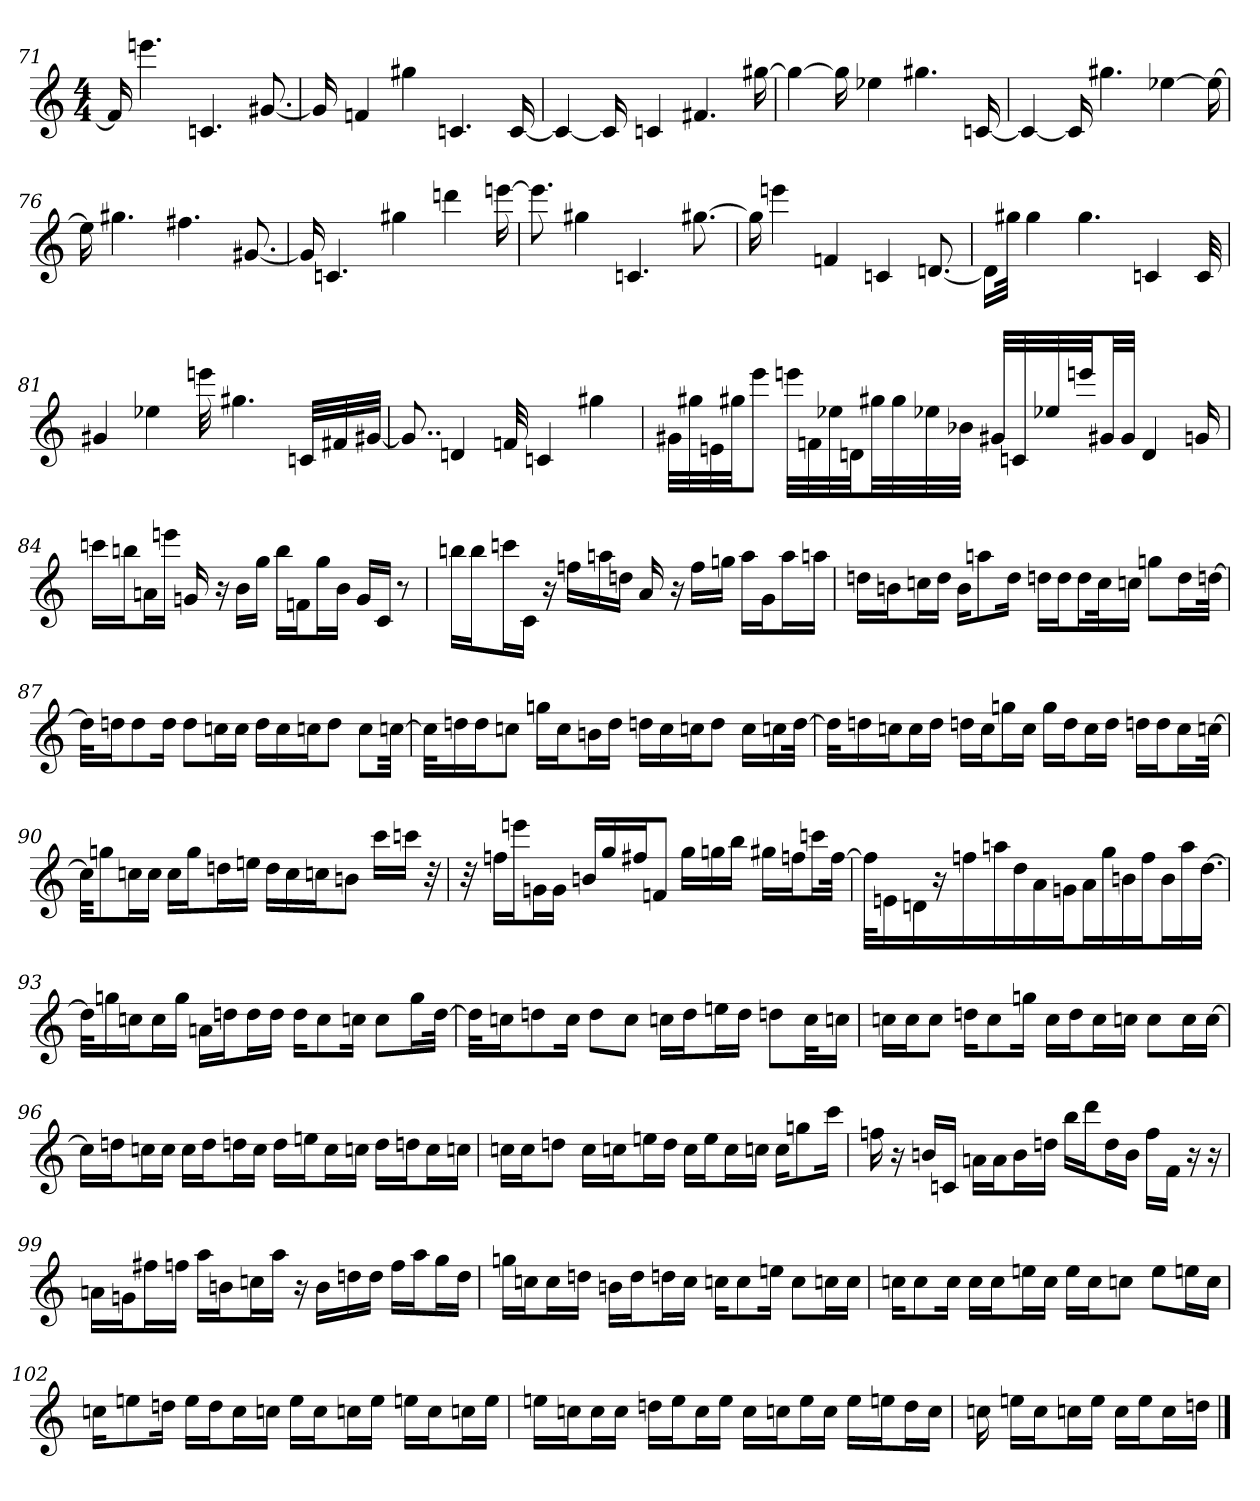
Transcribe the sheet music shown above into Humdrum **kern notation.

**kern
*part1
*staff1
*clefG2
*M4/4
=71
16f]
4.eeen
4.cn
[8.g#X
=72
16g#]
4fn
4gg#X
4.cn
[16c
=73
4c_
16c]
4cn
4.f#X
[16gg#X
=74
4gg#_
16gg#]
4ee-X
4.gg#X
[16cn
=75
4c_
16c]
4.gg#X
[4ee-X
16ee-_
=76
16ee-]
4.gg#X
4.ff#X
[8.g#X
=77
16g#]
4.cn
4gg#X
4dddn
[16eeen
=78
8.eee]
4gg#X
4.cn
[8.gg#X
=79
16gg#]
4eeen
4fn
4cn
[8.dn
=80
16d\LL]
32gg#X\JJk
4gg#
4.gg#
4cn
32c
=81
4g#X
4ee-X
32eeen
4.gg#X
32cn/LLL
32f#X/
[32g#X/JJJ
=82
8..g#]
4dn
32fn
4cn
4gg#X
=83
32g#X\LLL
32gg#X\
32en\
32gg#X\JJ
8eee\J
32eeen\LLL
32fn\
32ee-X\
32dn\JJ
32gg#X\LL
32gg#\
32ee-X\
32b-X\JJJ
32g#X/LLL
32cn/
32ee-X/
32eeen/JJ
32g#X/LL
32g#/JJJ
4d
16gn
=84
16cccn\LL
16bbn\J
16an\L
16eeen\JJ
16gn
16r
16b\LL
16gg\JJ
16bb\LL
16fn\J
16gg\L
16b\JJ
16g/LL
16c/JJ
8r
=85
16bbn\LL
16bb\J
16cccn\L
16c\JJ
16r
16ffn\LL
16aan\
16ddn\JJ
16a
16r
16ff\LL
16ggn\JJ
16aa\LL
16g\J
16aa\L
16aan\JJ
=86
16ddn\LL
16bn\J
16ccn\L
16dd\JJ
16b\KL
8aan\
16dd\Jk
16ddn\LL
16dd\J
16dd\L
32cc\K
16ccn\JJ
8ggn\L
16dd\L
[32ddn\JJk
=87
32dd\KLL]
16ddn\J
8dd\
16dd\Jk
8dd\L
16ccn\L
16cc\JJ
16dd\LL
16cc\J
16ccn\K
8dd\J
8cc\L
[32ccn\Jkk
=88
32cc\KLL]
16ddn\
16dd\J
8ccn\J
16ggn\LL
16cc\J
16bn\L
16dd\JJ
16ddn\LL
16cc\J
16ccn\K
8dd\J
16cc\LL
16ccn\
[32dd\JJk
=89
32dd\KLL]
16ddn\
16ccn\J
16cc\L
16dd\JJ
16ddn\LL
16cc\J
16ggn\L
16cc\JJ
16gg\LL
16dd\J
16cc\L
16dd\JJ
16ddn\LL
16dd\J
16cc\L
[32ccn\JJk
=90
32cc\KKL]
8ggn\
16ccn\L
16cc\JJ
16cc\LL
16gg\J
16ddn\L
16een\JJ
16dd\LL
16cc\J
16ccn\K
8bn\J
16ccc\LL
16cccn\JJ
32r
=91
32r
16ffn\LL
16eeen\J
16gn\L
16g\JJ
16bn/LL
16gg/J
16ff#X/K
8fn/J
16gg\LL
16ggn\
16bb\JJ
16gg#X\LL
16ffn\J
16cccn\L
[32ff\JJk
=92
32ff/KLL]
16en/
16dn/JJ
16r
16ffn
16aan\LL
16dd\J
16a\L
16gn\JJ
16a\LL
16gg\J
16bn\L
16ff\JJ
16b\LL
16aa\J
[16.dd\JJ
=93
32dd\KLL]
16ggn\
16ccn\J
16cc\L
16gg\JJ
16an\LL
16ddn\J
16dd\L
16dd\JJ
16dd\KL
8cc\
16ccn\Jk
8cc\L
16gg\L
[32dd\JJk
=94
32dd\KLL]
16ccn\J
8ddn\
16cc\Jk
8dd\L
8cc\J
16ccn\LL
16dd\J
16een\L
16dd\JJ
8ddn\L
32cc\KL
16ccn\JJ
=95
16ccn\LL
16cc\J
8cc\J
16ddn\KL
8cc\
16ggn\Jk
16cc\LL
16dd\J
16cc\L
16ccn\JJ
8cc\L
16cc\L
[16cc\JJ
=96
16cc\LL]
16ddn\J
16ccn\L
16cc\JJ
16cc\LL
16dd\J
16ddn\L
16cc\JJ
16dd\LL
16een\J
16cc\L
16ccn\JJ
16dd\LL
16ddn\J
16cc\L
16ccn\JJ
=97
16ccn\LL
16cc\J
8ddn\J
16cc\LL
16ccn\J
16een\L
16dd\JJ
16cc\LL
16ee\J
16cc\L
16ccn\JJ
16cc\KL
8ggn\
16ccc\Jk
=98
16ffn
16r
16bn/LL
16cn/JJ
16an\LL
16a\J
16b\L
16ddn\JJ
16bb\LL
16ddd\J
16dd\L
16b\JJ
16ff\LL
16f\JJ
16r
16r
=99
16an\LL
16gn\J
16ff#X\L
16ffn\JJ
16aa\LL
16bn\J
16ccn\L
16aa\JJ
16r
16b\LL
16ddn\
16dd\JJ
16ff\LL
16aa\J
16gg\L
16dd\JJ
=100
16ggn\LL
16ccn\J
16cc\L
16ddn\JJ
16bn\LL
16dd\J
16ddn\L
16cc\JJ
16ccn\KL
8cc\
16een\Jk
8cc\L
16ccn\L
16cc\JJ
=101
16ccn\KL
8cc\
16cc\Jk
16cc\LL
16cc\J
16een\L
16cc\JJ
16ee\LL
16cc\J
8ccn\J
8ee\L
16een\L
16cc\JJ
=102
16ccn\KL
8een\
16ddn\Jk
16ee\LL
16dd\J
16cc\L
16ccn\JJ
16ee\LL
16cc\J
16ccn\L
16ee\JJ
16een\LL
16cc\J
16ccn\L
16ee\JJ
=103
16een\LL
16ccn\J
16cc\L
16cc\JJ
16ddn\LL
16ee\J
16cc\L
16ee\JJ
16cc\LL
16ccn\J
16ee\L
16cc\JJ
16ee\LL
16een\J
16dd\L
16cc\JJ
=104
16ccn
16een\LL
16cc\J
16ccn\L
16ee\JJ
16cc\LL
16ee\J
16cc\L
16ddn\JJ
==
*-
